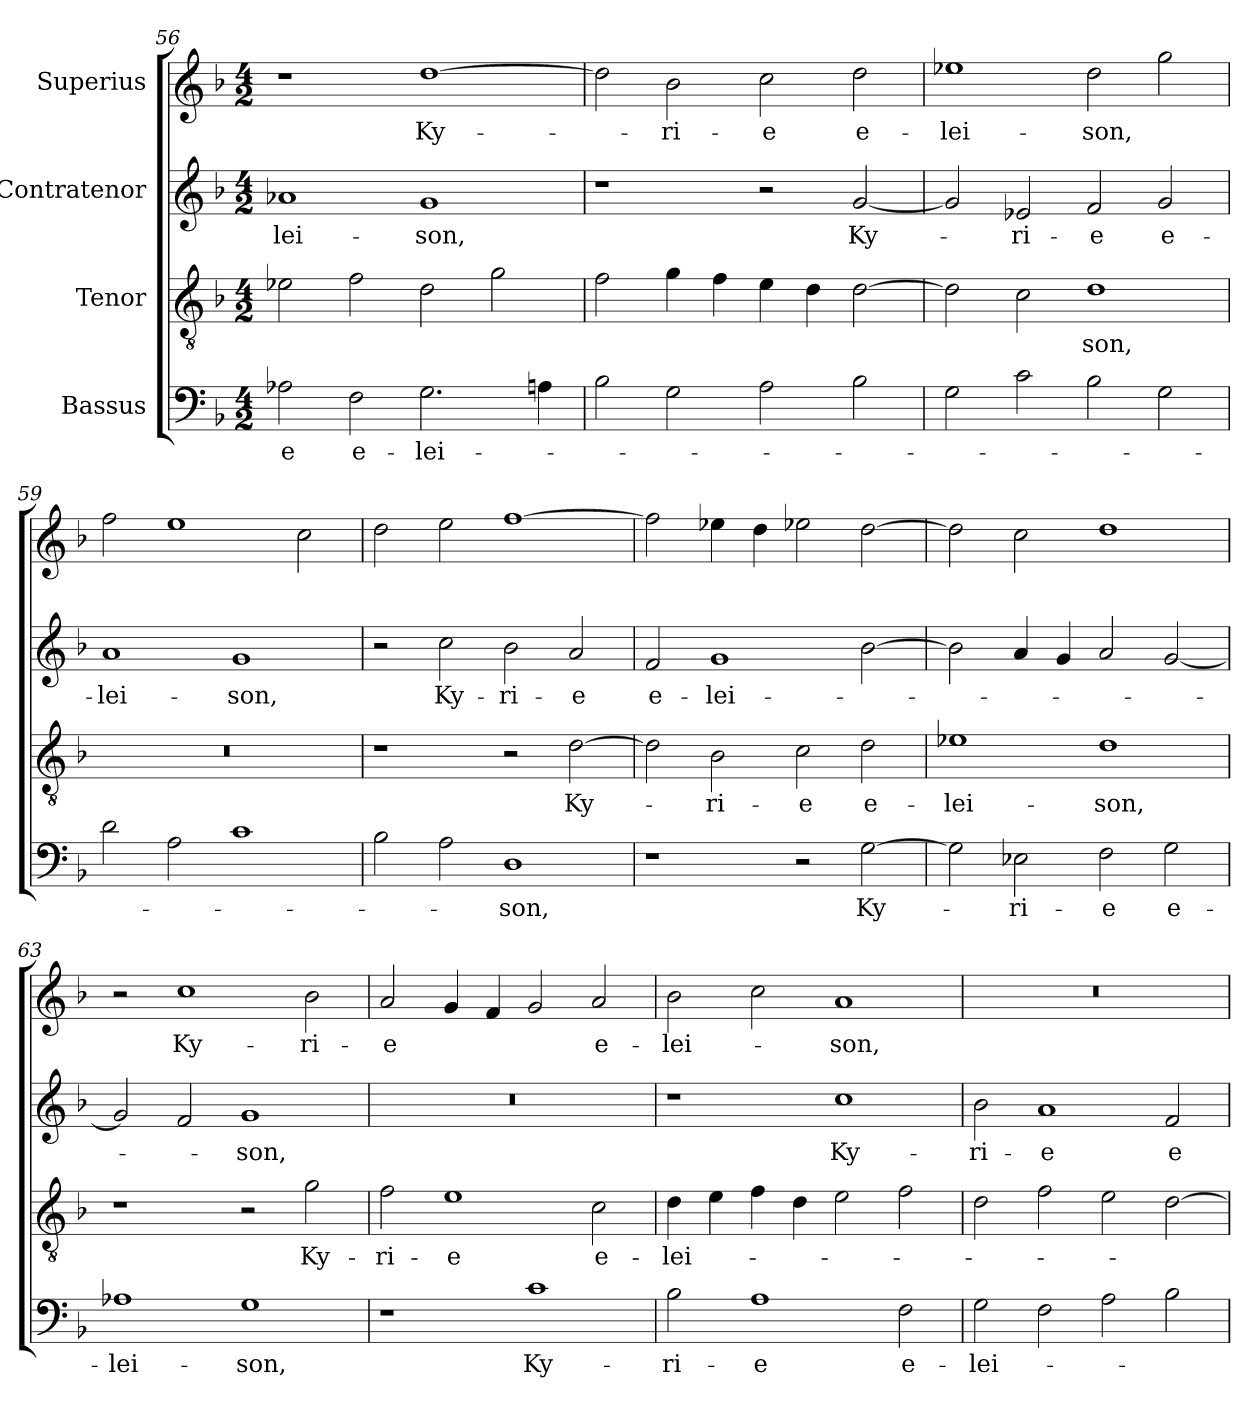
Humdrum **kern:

**kern	**text	**kern	**text	**kern	**text	**kern	**text
*part4	*part4	*part3	*part3	*part2	*part2	*part1	*part1
*staff4	*staff4	*staff3	*staff3	*staff2	*staff2	*staff1	*staff1
*I"Bassus	*	*I"Tenor	*	*I"Contratenor	*	*I"Superius	*
*clefF4	*	*clefGv2	*	*clefG2	*	*clefG2	*
*k[b-]	*	*k[b-]	*	*k[b-]	*	*k[b-]	*
*M4/2	*	*M4/2	*	*M4/2	*	*M4/2	*
=56	=56	=56	=56	=56	=56	=56	=56
2A-X\	-e	2e-X\	.	1a-X/	-lei-	1r	.
2F\	e-	2f\	.	.	.	.	.
2.G\	-lei-	2d\	.	1g/	-son,	[1dd\	Ky-
.	.	2g\	.	.	.	.	.
4An\	.	.	.	.	.	.	.
=57	=57	=57	=57	=57	=57	=57	=57
2B-\	.	2f\	.	1r	.	2dd\]	.
2G\	.	4g\	.	.	.	2b-\	-ri-
.	.	4f\	.	.	.	.	.
2A\	.	4e\	.	2r	.	2cc\	-e
.	.	4d\	.	.	.	.	.
2B-\	.	[2d\	.	[2g/	Ky-	2dd\	e-
=58	=58	=58	=58	=58	=58	=58	=58
2G\	.	2d\]	.	2g/]	.	1ee-X\	-lei-
2c\	.	2c\	.	2e-X/	-ri-	.	.
2B-\	.	1d\	-son,	2f/	-e	2dd\	-son,
2G\	.	.	.	2g/	e-	2gg\	.
=59	=59	=59	=59	=59	=59	=59	=59
2d\	.	0r	.	1a/	-lei-	2ff\	.
2A\	.	.	.	.	.	1ee\	.
1c\	.	.	.	1g/	-son,	.	.
.	.	.	.	.	.	2cc\	.
=60	=60	=60	=60	=60	=60	=60	=60
2B-\	.	1r	.	2r	.	2dd\	.
2A\	.	.	.	2cc\	Ky-	2ee\	.
1D\	-son,	2r	.	2b-\	-ri-	[1ff\	.
.	.	[2d\	Ky-	2a/	-e	.	.
=61	=61	=61	=61	=61	=61	=61	=61
1r	.	2d\]	.	2f/	e-	2ff\]	.
.	.	2B-\	-ri-	1g/	-lei-	4ee-X\	.
.	.	.	.	.	.	4dd\	.
2r	.	2c\	-e	.	.	2ee-X\	.
[2G\	Ky-	2d\	e-	[2b-\	.	[2dd\	.
=62	=62	=62	=62	=62	=62	=62	=62
2G\]	.	1e-X\	-lei-	2b-\]	.	2dd\]	.
2E-X\	-ri-	.	.	4a/	.	2cc\	.
.	.	.	.	4g/	.	.	.
2F\	-e	1d\	-son,	2a/	.	1dd\	.
2G\	e-	.	.	[2g/	.	.	.
=63	=63	=63	=63	=63	=63	=63	=63
1A-X\	-lei-	1r	.	2g/]	.	2r	.
.	.	.	.	2f/	.	1cc\	Ky-
1G\	-son,	2r	.	1g/	-son,	.	.
.	.	2g\	Ky-	.	.	2b-\	-ri-
=64	=64	=64	=64	=64	=64	=64	=64
1r	.	2f\	-ri-	0r	.	2a/	-e
.	.	1e\	-e	.	.	4g/	.
.	.	.	.	.	.	4f/	.
1c\	Ky-	.	.	.	.	2g/	.
.	.	2c\	e-	.	.	2a/	e-
=65	=65	=65	=65	=65	=65	=65	=65
2B-\	-ri-	4d\	-lei-	1r	.	2b-\	-lei-
.	.	4e\	.	.	.	.	.
1A\	-e	4f\	.	.	.	2cc\	.
.	.	4d\	.	.	.	.	.
.	.	2e\	.	1cc\	Ky-	1a/	-son,
2F\	e-	2f\	.	.	.	.	.
=66	=66	=66	=66	=66	=66	=66	=66
2G\	-lei-	2d\	.	2b-\	-ri-	0r	.
2F\	.	2f\	.	1a/	-e	.	.
2A\	.	2e\	.	.	.	.	.
2B-\	.	[2d\	.	2f/	e-	.	.
=	=	=	=	=	=	=	=
*-	*-	*-	*-	*-	*-	*-	*-
